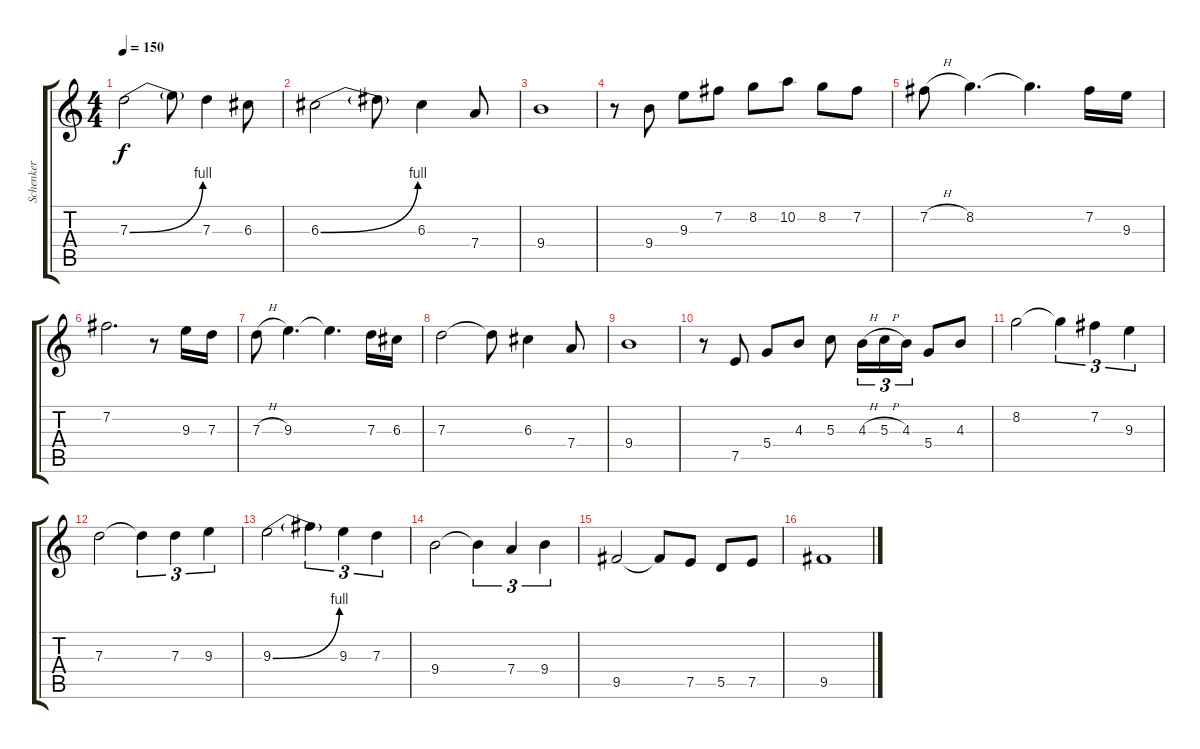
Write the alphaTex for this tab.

\track ("Schenker" "Schenker") {instrument overdrivenguitar}
\staff {score tabs}
\tuning (E4 B3 G3 D3 A2 E2) {hide}
\ts (4 4)
\tempo 150
\clef g2
\ks c
7.3{be (bend 0 0 60 4)}.2{dy f} 7.3{t}.8 7.3.4 6.3.8 |
6.3{be (bend 0 0 60 4)}.2 6.3{t}.8 6.3.4 7.4.8 |
9.4.1 |
r.8 9.4.8 9.3.8 7.2.8 8.2.8 10.2.8 8.2.8 7.2.8 |
7.2{h}.8 8.2.4{d} 8.2{t}.4{d} 7.2.16 9.3.16 |
7.2.2{d} r.8 9.3.16 7.3.16 |
7.3{h}.8 9.3.4{d} 9.3{t}.4{d} 7.3.16 6.3.16 |
7.3.2 7.3{t}.8 6.3.4 7.4.8 |
9.4.1 |
r.8 7.5.8 5.4.8 4.3.8 5.3.8 4.3{h}.16{tu (3 2)} 5.3{h}.16{tu (3 2)} 4.3.16{tu (3 2)} 5.4.8 4.3.8 |
8.2.2 8.2{t}.4{tu (3 2)} 7.2.4{tu (3 2)} 9.3.4{tu (3 2)} |
7.3.2 7.3{t}.4{tu (3 2)} 7.3.4{tu (3 2)} 9.3.4{tu (3 2)} |
9.3{be (bend 0 0 60 4)}.2 9.3{t}.4{tu (3 2)} 9.3.4{tu (3 2)} 7.3.4{tu (3 2)} |
9.4.2 9.4{t}.4{tu (3 2)} 7.4.4{tu (3 2)} 9.4.4{tu (3 2)} |
9.5.2 9.5{t}.8 7.5.8 5.5.8 7.5.8 |
9.5.1
